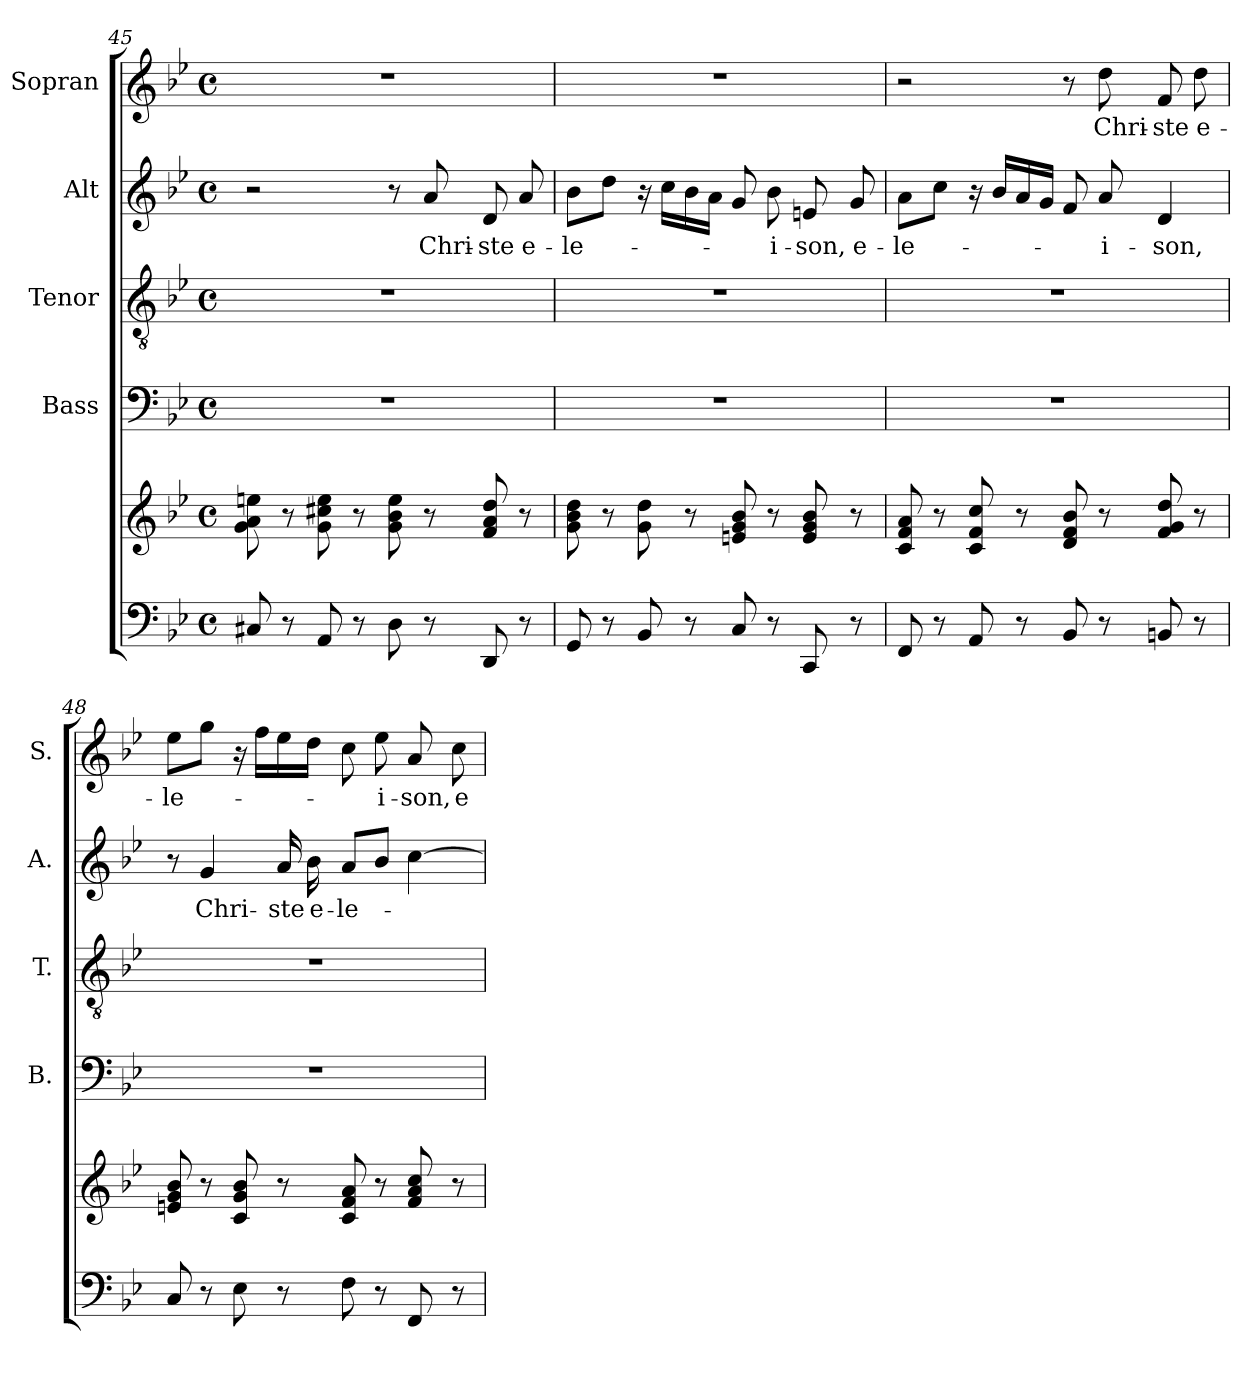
**kern	**kern	**kern	**kern	**kern	**text	**kern	**text
*part5	*part5	*part4	*part3	*part2	*part2	*part1	*part1
*staff6	*staff5	*staff4	*staff3	*staff2	*staff2	*staff1	*staff1
*	*	*I"Bass	*I"Tenor	*I"Alt	*	*I"Sopran	*
*	*	*I'B.	*I'T.	*I'A.	*	*I'S.	*
!!LO:PB:g=z
*clefF4	*clefG2	*clefF4	*clefGv2	*clefG2	*	*clefG2	*
*k[b-e-]	*k[b-e-]	*k[b-e-]	*k[b-e-]	*k[b-e-]	*	*k[b-e-]	*
*B-:	*B-:	*B-:	*B-:	*B-:	*	*B-:	*
*M4/4	*M4/4	*M4/4	*M4/4	*M4/4	*	*M4/4	*
*met(c)	*met(c)	*met(c)	*met(c)	*met(c)	*	*met(c)	*
=45	=45	=45	=45	=45	=45	=45	=45
8C#X/	8g\ 8a\ 8een\	1r	1r	2r	.	1r	.
8r	8r	.	.	.	.	.	.
8AA/	8g\ 8cc#X\ 8ee\	.	.	.	.	.	.
8r	8r	.	.	.	.	.	.
8D\	8g\ 8b-\ 8ee\	.	.	8r	.	.	.
!	!	!	!	!	!LO:LY:b	!	!
8r	8r	.	.	8a/	Chri-	.	.
!	!	!	!	!	!LO:LY:b	!	!
8DD/	8f/ 8a/ 8dd/	.	.	8d/	-ste	.	.
!	!	!	!	!	!LO:LY:b	!	!
8r	8r	.	.	8a/	e-	.	.
=46	=46	=46	=46	=46	=46	=46	=46
!	!	!	!	!	!LO:LY:b	!	!
8GG/	8g\ 8b-\ 8dd\	1r	1r	8b-\L	-le-	1r	.
8r	8r	.	.	8dd\J	.	.	.
8BB-/	8g\ 8dd\	.	.	16r	.	.	.
.	.	.	.	16cc\LL	.	.	.
8r	8r	.	.	16b-\	.	.	.
.	.	.	.	16a\JJ	.	.	.
8C/	8en/ 8g/ 8b-/	.	.	8g/	.	.	.
!	!	!	!	!	!LO:LY:b	!	!
8r	8r	.	.	8b-\	-i-	.	.
!	!	!	!	!	!LO:LY:b	!	!
8CC/	8e/ 8g/ 8b-/	.	.	8en/	-son,	.	.
!	!	!	!	!	!LO:LY:b	!	!
8r	8r	.	.	8g/	e-	.	.
=47	=47	=47	=47	=47	=47	=47	=47
!	!	!	!	!	!LO:LY:b	!	!
8FF/	8c/ 8f/ 8a/	1r	1r	8a\L	-le-	2r	.
8r	8r	.	.	8cc\J	.	.	.
8AA/	8c/ 8f/ 8cc/	.	.	16r	.	.	.
.	.	.	.	16b-/LL	.	.	.
8r	8r	.	.	16a/	.	.	.
.	.	.	.	16g/JJ	.	.	.
8BB-/	8d/ 8f/ 8b-/	.	.	8f/	.	8r	.
!	!	!	!	!	!LO:LY:b	!	!LO:LY:b
8r	8r	.	.	8a/	-i-	8dd\	Chri-
!	!	!	!	!	!LO:LY:b	!	!LO:LY:b
8BBn/	8f/ 8g/ 8dd/	.	.	4d/	-son,	8f/	-ste
!	!	!	!	!	!	!	!LO:LY:b
8r	8r	.	.	.	.	8dd\	e-
=48	=48	=48	=48	=48	=48	=48	=48
!	!	!	!	!	!	!	!LO:LY:b
8C/	8en/ 8g/ 8b-/	1r	1r	8r	.	8ee-\L	-le-
!	!	!	!	!	!LO:LY:b	!	!
8r	8r	.	.	4g/	Chri-	8gg\J	.
8E-\	8c/ 8g/ 8b-/	.	.	.	.	16r	.
.	.	.	.	.	.	16ff\LL	.
!	!	!	!	!	!LO:LY:b	!	!
8r	8r	.	.	16a/	-ste	16ee-\	.
!	!	!	!	!	!LO:LY:b	!	!
.	.	.	.	16b-\	e-	16dd\JJ	.
!	!	!	!	!	!LO:LY:b	!	!
8F\	8c/ 8f/ 8a/	.	.	8a/L	-le-	8cc\	.
!	!	!	!	!	!	!	!LO:LY:b
8r	8r	.	.	8b-/J	.	8ee-\	-i-
!	!	!	!	!	!	!	!LO:LY:b
8FF/	8f/ 8a/ 8cc/	.	.	[4cc\	.	8a/	-son,
!	!	!	!	!	!	!	!LO:LY:b
8r	8r	.	.	.	.	8cc\	e-
=	=	=	=	=	=	=	=
*-	*-	*-	*-	*-	*-	*-	*-
